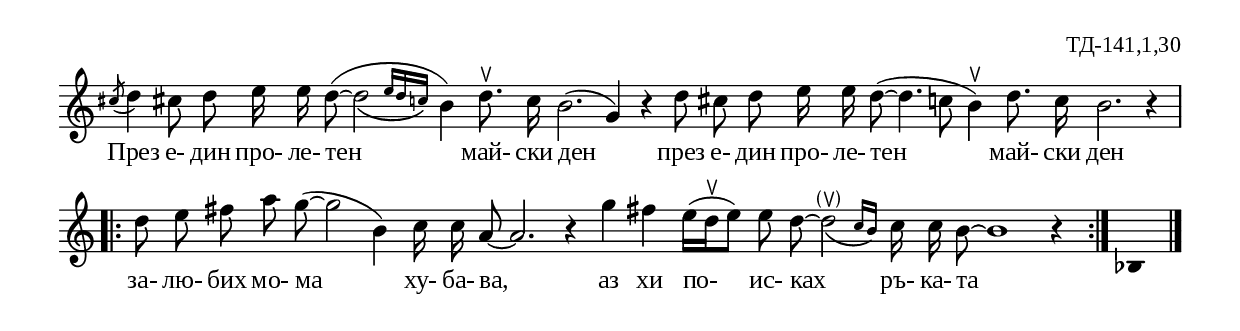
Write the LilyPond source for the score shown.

%{
TD_141_1_30
%}

\include "td-preamble.ly"

\score {
\relative c'' {
%\tempo 4 = 76
%\time 5/16
\cadenzaOn
\phrasingSlurDown
\acciaccatura cis8 d4 cis!8 d\noBeam e16 e\noBeam d8(~ \afterGrace d2\( { e16[ d c]\) } b4)
d8.^\ltoe c16\noBeam b2.( g4) r d'8 cis! d\noBeam
\bar ""
e16 e\noBeam d8(~ d4. c8 b4^\ltoe) d8. c16\noBeam b2. r4 \bar ""
\bar "|:"
d8 e fis a8 g\noBeam(~ g2 b,4) 
\bar ""
c16 c\noBeam a8~ a2. r4 
\bar ""
\parS
g' fis! e16[( d^\ltoe e8]) e 
d\noBeam~\afterGrace d2-\parenthesize^\ltoe\( { c16[ b]\) } c16 c\noBeam
b8~ b1 r4
 \bar ":|" 
s4 \fixB bes,
 \bar "|."
}
\addlyrics { През е- дин про- ле- тен май- ски ден 
през  е- дин про- ле- тен май- ски ден за- лю- бих мо- ма ху- ба- ва, аз 
хи по- ис- ках ръ- ка- та }
%
\layout {
     \context { 
	    \Staff \remove "Time_signature_engraver" } 
  indent = #0
  line-width = 190\mm
  ragged-right=##f
}
%
\midi { 
	\context {
		\Score
		tempoWholesPerMinute = #(ly:make-moment 76 4)
		}
	}
}
%
\header{
  opus = "ТД-141,1,30"
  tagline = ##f
}


